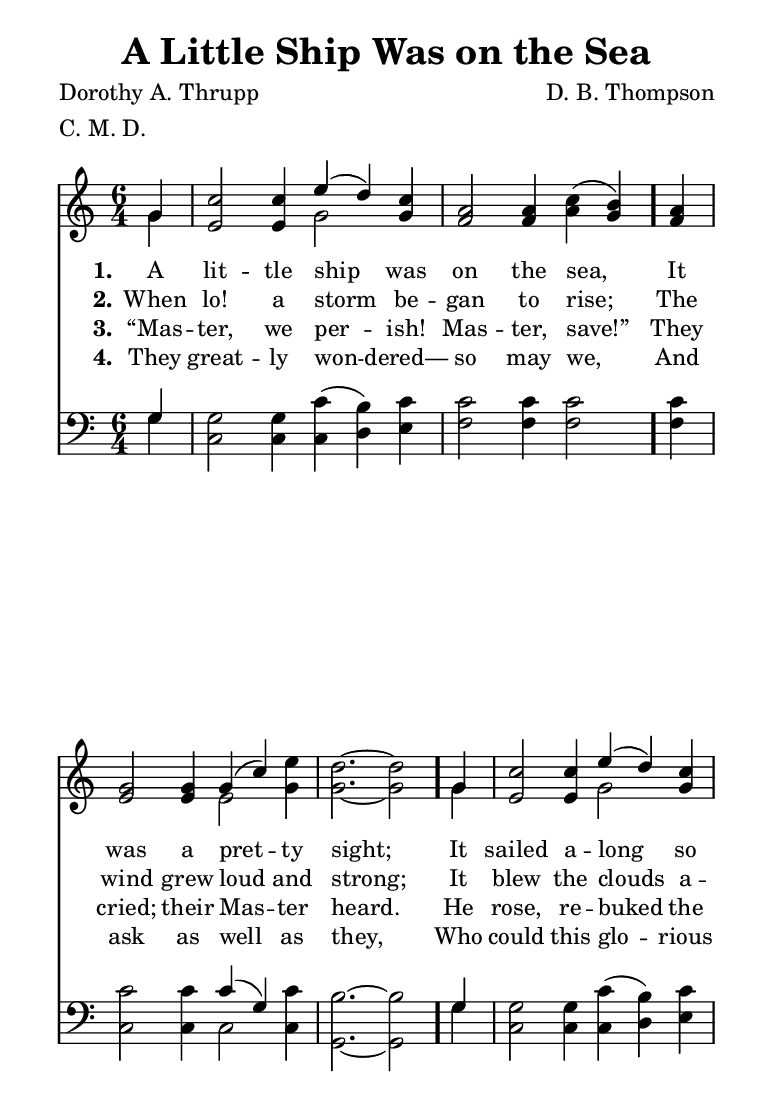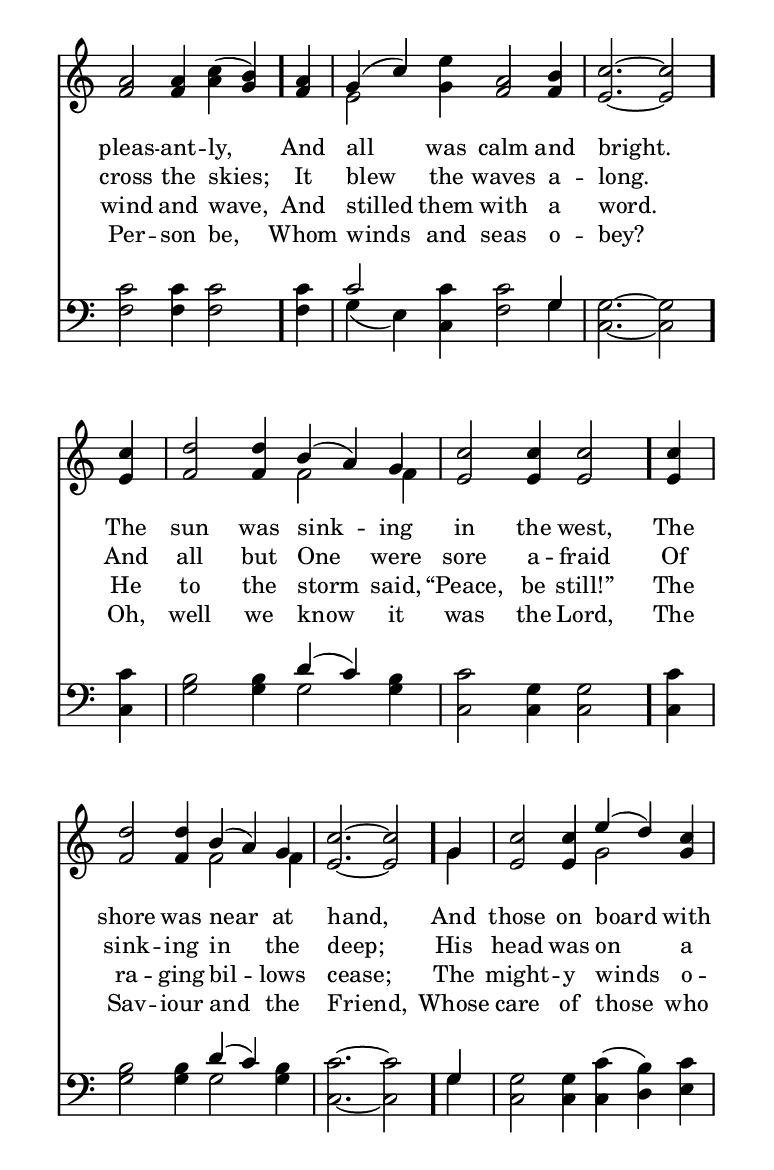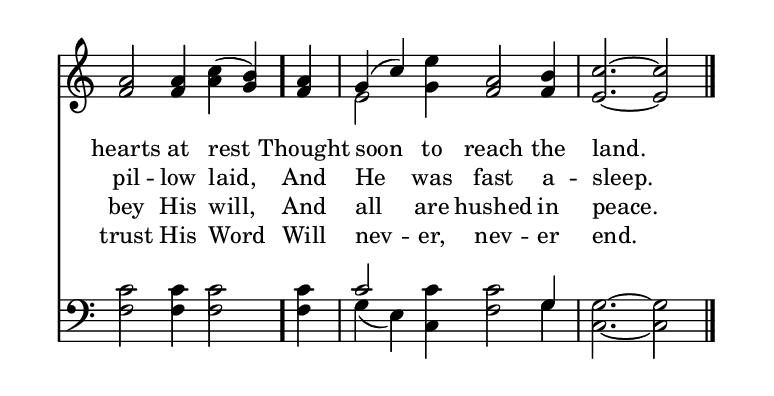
\include "common/global.ily"
\paper {
  \include "common/paper.ily"
}

\header{
  %children
  hymnnumber = "293"
  title = "A Little Ship Was on the Sea"
  tunename = "Alida"
  meter = "C. M. D."
  poet = "Dorothy A. Thrupp" % see https://hymnary.org/text/a_little_ship_was_on_the_sea
  composer = "D. B. Thompson" % see https://hymnary.org/tune/alida_american
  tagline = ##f
}

global = {
  \include "common/overrides.ily"
  \override Staff.TimeSignature.style = #'numbered
  \time 6/4
  \override Score.MetronomeMark.transparent = ##t % hide all fermata changes too
  \tempo 4=140
  \key c \major
  \partial 4
  \autoBeamOff
}

notesSoprano = {
\global
\relative c'' {

  g4 | c2 c4 e( d) c | a2 a4 c( b)
  a4 | g2 g4 g( c) e | d2. ~ d2 \eogbreak
  g,4 | c2 c4 e( d) c | a2 a4 c( b)
  a4 | g( c) e a,2 b4 | c2. ~ c2 \eogbreak

  c4 | d2 d4 b( a) g | c2 c4 c2
  c4 | d2 d4 b( a) g | c2. ~ c2 \eogbreak
  g4 | c2 c4 e( d) c | a2 a4 c( b)
  a4 | g( c) e a,2 b4 | c2. ~ c2

  \bar "|."

}
}

notesAlto = {
\global
\relative e' {

  g4 | e2 e4 g2 g4 | f2 f4 a( g)
  f4 | e2 e4 e2 g4 | g2. ~ g2
  g4 | e2 e4 g2 g4 | f2 f4 a( g)
  f4 | e2 g4 f2 f4 | e2. ~ e2

  e4 | f2 f4 f2 f4 | e2 e4 e2
  e4 | f2 f4 f2 f4 | e2. ~ e2
  g4 | e2 e4 g2 g4 | f2 f4 a( g)
  f4 | e2 g4 f2 f4 | e2. ~ e2

}
}

notesTenor = {
\global
\relative a {

  g4 | g2 g4 c( b) c | c2 c4 c2
  c4 | c2 c4 c( g) c | b2. ~ b2
  g4 | g2 g4 c( b) c | c2 c4 c2
  c4 | c2 c4 c2 g4 | g2. ~ g2

  c4 | b2 b4 d( c) b | c2 g4 g2
  c4 | b2 b4 d( c) b | c2. ~ c2
  g4 | g2 g4 c( b) c | c2 c4 c2
  c4 | c2 c4 c2 g4 | g2. ~ g2

}
}

notesBass = {
\global
\relative f {

  g4 | c,2 c4 c( d) e | f2 f4 f2
  f4 | c2 c4 c2 c4 | g2. ~ g2
  g'4 | c,2 c4 c( d) e | f2 f4 f2
  f4 | g( e) c f2 g4 | c,2. ~ c2

  c4 | g'2 g4 g2 g4 | c,2 c4 c2
  c4 | g'2 g4 g2 g4 | c,2. ~ c2
  g'4 | c,2 c4 c( d) e | f2 f4 f2
  f4 | g( e) c f2 g4 | c,2. ~ c2

}
}

wordsA = \lyricmode {
\set stanza = "1."

A lit -- tle ship was on the sea, \bar "."
It was a pret -- ty sight; \bar "."
It sailed a -- long so pleas -- ant -- ly, \bar "."
And all was calm and bright. \bar "."
The sun was sink -- ing in the west, \bar "."
The shore was near at hand, \bar "."
And those on board with hearts at rest \bar "."
Thought soon to reach the land. \bar "."

}

wordsB = \lyricmode {
\set stanza = "2."

When lo! a storm be -- gan to rise;
The wind grew loud and strong;
It blew the clouds a -- cross the skies;
It blew the waves a -- long.
And all but One were sore a -- fraid
Of sink -- ing in the deep;
His head was on a pil -- low laid,
And He was fast a -- sleep.

}

wordsC = \lyricmode {
\set stanza = "3."

“Mas -- ter, we per -- ish! Mas -- ter, save!”
They cried; their Mas -- ter heard.
He rose, re -- buked the wind and wave,
And stilled them with a word.
He to the storm said, “Peace, be still!”
The ra -- ging bil -- lows cease;
The might -- y winds o -- bey His will,
And all are hushed in peace.

}

wordsD = \lyricmode {
\set stanza = "4."

They great -- ly won -- dered— so may we,
And ask as well as they,
Who could this glo -- rious Per -- son be,
Whom winds and seas o -- bey?
Oh, well we know it was the Lord,
The Sav -- iour and the Friend,
Whose care of those who trust His Word
Will nev -- er, nev -- er end.

}

\score {
  \context ChoirStaff <<
    \context Staff = upper <<
      \set Staff.autoBeaming = ##f
      \set ChoirStaff.systemStartDelimiter = #'SystemStartBar
      \set ChoirStaff.printPartCombineTexts = ##f
      \partcombine #'(2 . 11) \notesSoprano \notesAlto
      \context NullVoice = sopranos { \voiceOne << \notesSoprano >> }
      \context Lyrics = one   \lyricsto sopranos \wordsA
      \context Lyrics = two   \lyricsto sopranos \wordsB
      \context Lyrics = three \lyricsto sopranos \wordsC
      \context Lyrics = four  \lyricsto sopranos \wordsD
    >>
    \context Staff = men <<
      \set Staff.autoBeaming = ##f
      \clef bass
      \set ChoirStaff.printPartCombineTexts = ##f
      \partcombine #'(2 . 11) \notesTenor \notesBass
    >>
  >>
  \layout {
    \include "common/layout.ily"
  }
  #(cond ((ly:get-option 'eog-midi-permitted) #{ \midi{
    \include "common/midi.ily"
  } #}))
}

\version "2.19.49"  % necessary for upgrading to future LilyPond versions.

% vi:set et ts=2 sw=2 ai nocindent syntax=lilypond:
